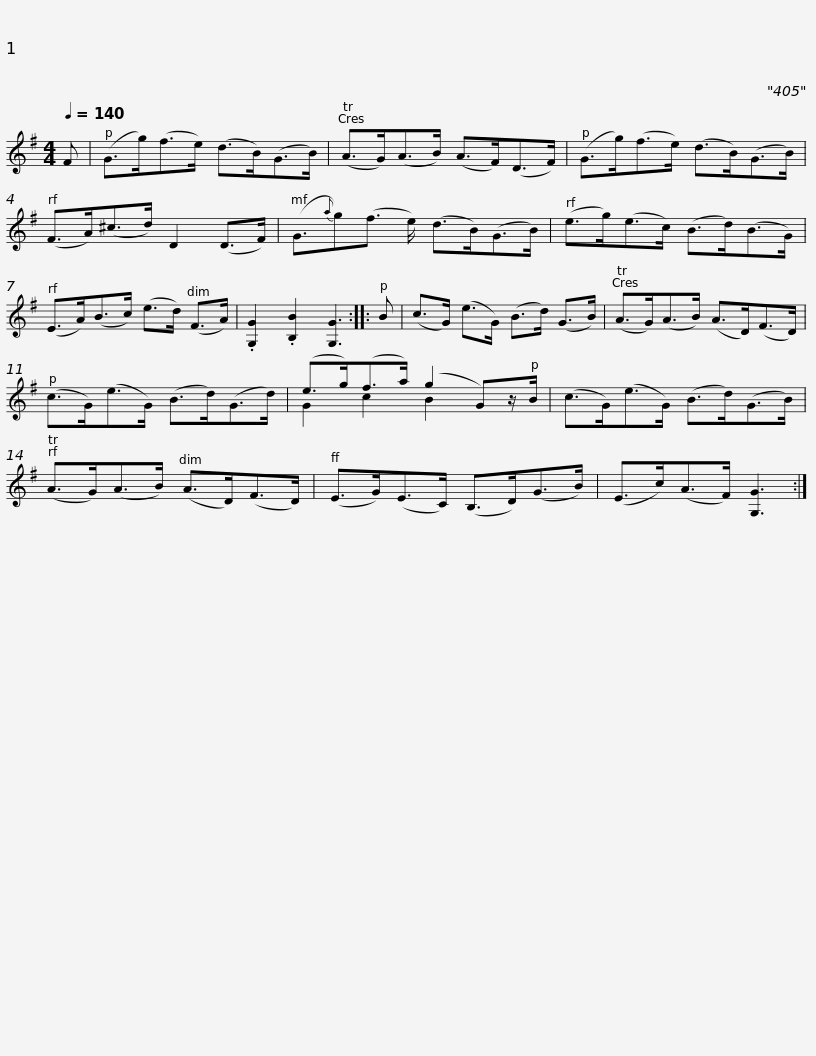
X:1
%%score ( 1 2 )
L:1/8
Q:1/4=140
M:4/4
I:linebreak $
K:G
V:1 treble
V:2 treble
V:1
 F | (G>g)(f>e) (d>B)(G>B) | (A>G)(A>B) (A>F)(D>F) | (G>g)(f>e) (d>B)(G>B) | (F>A)(^c>d) D2 (D>F) |$ %5
 (G3/2{a}g)(f3/2 e/) (d>B)(G>B) | (e>g)(e>c) (B>d)(B>G) | (E>A)(B>c) (e>d) (F>A) | .[G,G]2 .[B,B]2 [G,G]3 :: B |$ %10
 (c>G) (e>G) (B>d) (G>B) | (A>G)(A>B) (A>D)(F>D) | (c>G)(e>G) (B>d)(G>d) | (e>g)(f>a) (g2 G)z/B/ |$ (c>G)(e>G) (B>d)(G>B) | %15
 (A>G)(A>B) (A>D)(F>D) | (E>G)(E>C) (B,>D)(G>B) | (E>c)(A>F) [G,G]3 :| %18
V:2
 x | x8 | x8 | x8 | x8 |$ %5
 x17/2 | x8 | x8 | x7 :: x |$ %10
 x8 | x8 | x8 | G2 c2 B2 x2 |$ x8 | %15
 x8 | x8 | x7 :| %18
